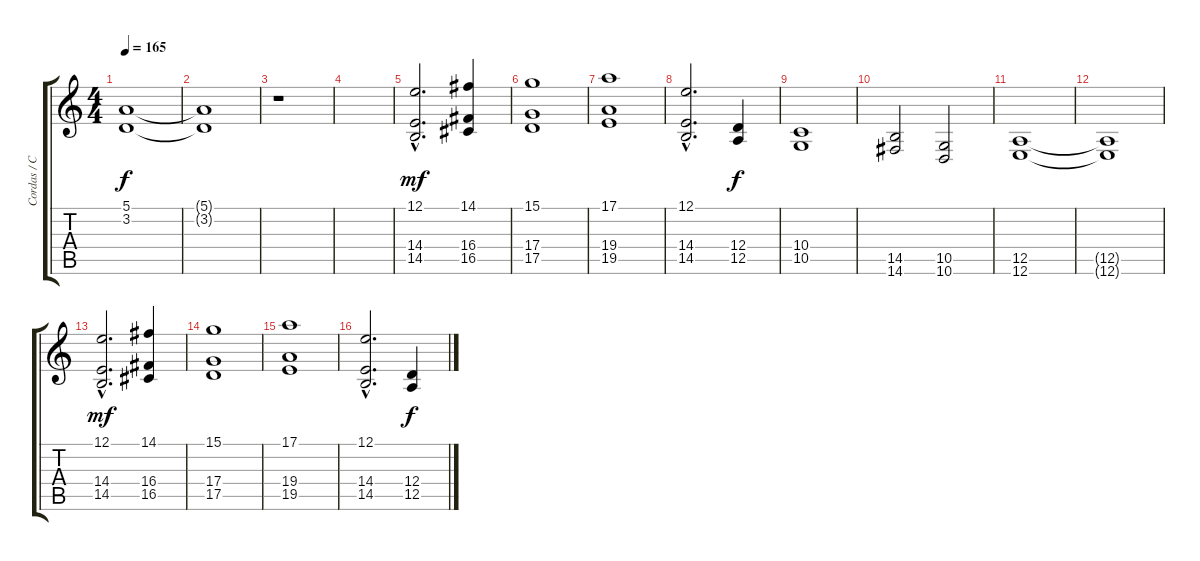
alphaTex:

\track ("Cordas / Cello" "Cordas / C") {instrument stringensemble1}
\staff {score tabs}
\tuning (E4 B3 G3 D3 A2 E2) {hide}
\ts (4 4)
\tempo 165
\clef g2
\ks c
(5.1 3.2).1{dy f} |
(5.1{t} 3.2{t}).1 |
r.1 |
|
(12.1{hac} 14.4{hac} 14.5{hac}).2{d dy mf} (14.1 16.4 16.5).4 |
(15.1 17.4 17.5).1 |
(17.1 19.4 19.5).1 |
(12.1{hac} 14.4{hac} 14.5{hac}).2{d} (12.4 12.5).4{dy f} |
(10.4 10.5).1 |
(14.5 14.6).2 (10.5 10.6).2 |
(12.5 12.6).1 |
(12.5{t} 12.6{t}).1 |
(12.1{hac} 14.4{hac} 14.5{hac}).2{d dy mf} (14.1 16.4 16.5).4 |
(15.1 17.4 17.5).1 |
(17.1 19.4 19.5).1 |
(12.1{hac} 14.4{hac} 14.5{hac}).2{d} (12.4 12.5).4{dy f}
